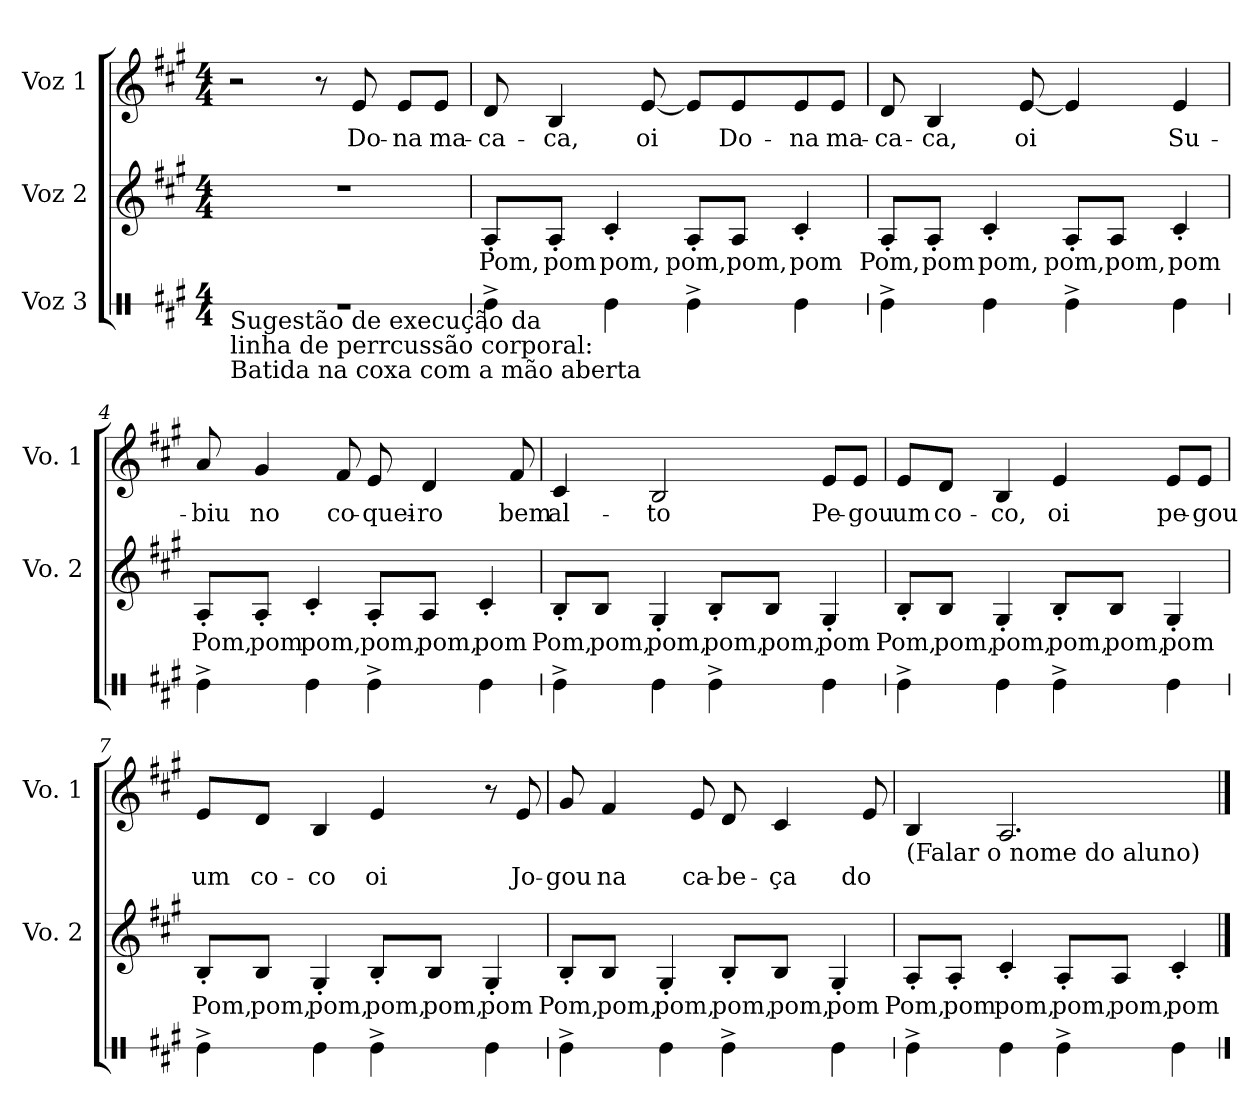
**kern	**kern	**text	**kern	**text
*part3	*part2	*part2	*part1	*part1
*staff3	*staff2	*staff2	*staff1	*staff1
*I"Voz 3	*I"Voz 2	*	*I"Voz 1	*
*	*I'Vo. 2	*	*I'Vo. 1	*
*stria1	*	*	*	*
*clefX	*clefG2	*	*clefG2	*
*k[f#c#g#]	*k[f#c#g#]	*	*k[f#c#g#]	*
*M4/4	*M4/4	*	*M4/4	*
*MM100	*MM100	*	*MM100	*
=1	=1	=1	=1	=1
!LO:TX:b:t=Sugestão de execução da	!	!	!	!
!LO:TX:b:t=linha de perrcussão corporal&colon;	!	!	!	!
!LO:TX:b:t=Batida na coxa com a mão aberta	!	!	!	!
1r	1r	.	2r	.
.	.	.	8r	.
!	!	!	!	!LO:LY:b
.	.	.	8e/	Do-
!	!	!	!	!LO:LY:b
.	.	.	8e/L	-na
!	!	!	!	!LO:LY:b
.	.	.	8e/J	ma-
=2	=2	=2	=2	=2
!	!	!LO:LY:b	!	!LO:LY:b
4Re^\	8A'/L	Pom,	8d/	-ca-
!	!	!LO:LY:b	!	!LO:LY:b
.	8A'/J	pom	4B/	-ca,
!	!	!LO:LY:b	!	!
4Re\	4c#'/	pom,	.	.
!	!	!	!	!LO:LY:b
.	.	.	[8e/	oi
!	!	!LO:LY:b	!	!
4Re^\	8A'/L	pom,	8e/L]	.
!	!	!LO:LY:b	!	!LO:LY:b
.	8A/J	pom,	8e/	Do-
!	!	!LO:LY:b	!	!LO:LY:b
4Re\	4c#'/	pom	8e/	-na
!	!	!	!	!LO:LY:b
.	.	.	8e/J	ma-
=3	=3	=3	=3	=3
!	!	!LO:LY:b	!	!LO:LY:b
4Re^\	8A'/L	Pom,	8d/	-ca-
!	!	!LO:LY:b	!	!LO:LY:b
.	8A'/J	pom	4B/	-ca,
!	!	!LO:LY:b	!	!
4Re\	4c#'/	pom,	.	.
!	!	!	!	!LO:LY:b
.	.	.	[8e/	oi
!	!	!LO:LY:b	!	!
4Re^\	8A'/L	pom,	4e/]	.
!	!	!LO:LY:b	!	!
.	8A/J	pom,	.	.
!	!	!LO:LY:b	!	!LO:LY:b
4Re\	4c#'/	pom	4e/	Su-
!!LO:LB:g=z
=4	=4	=4	=4	=4
!	!	!LO:LY:b	!	!LO:LY:b
4Re^\	8A'/L	Pom,	8a/	-biu
!	!	!LO:LY:b	!	!LO:LY:b
.	8A'/J	pom	4g#/	no
!	!	!LO:LY:b	!	!
4Re\	4c#'/	pom,	.	.
!	!	!	!	!LO:LY:b
.	.	.	8f#/	co-
!	!	!LO:LY:b	!	!LO:LY:b
4Re^\	8A'/L	pom,	8e/	-quei-
!	!	!LO:LY:b	!	!LO:LY:b
.	8A/J	pom,	4d/	-ro
!	!	!LO:LY:b	!	!
4Re\	4c#'/	pom	.	.
!	!	!	!	!LO:LY:b
.	.	.	8f#/	bem
=5	=5	=5	=5	=5
!	!	!LO:LY:b	!	!LO:LY:b
4Re^\	8B'/L	Pom,	4c#/	al-
!	!	!LO:LY:b	!	!
.	8B/J	pom,	.	.
!	!	!LO:LY:b	!	!LO:LY:b
4Re\	4G#'/	pom,	2B/	-to
!	!	!LO:LY:b	!	!
4Re^\	8B'/L	pom,	.	.
!	!	!LO:LY:b	!	!
.	8B/J	pom,	.	.
!	!	!LO:LY:b	!	!LO:LY:b
4Re\	4G#'/	pom	8e/L	Pe-
!	!	!	!	!LO:LY:b
.	.	.	8e/J	-gou
!!LO:LB:g=z
=6	=6	=6	=6	=6
!	!	!LO:LY:b	!	!LO:LY:b
4Re^\	8B'/L	Pom,	8e/L	um
!	!	!LO:LY:b	!	!LO:LY:b
.	8B/J	pom,	8d/J	co-
!	!	!LO:LY:b	!	!LO:LY:b
4Re\	4G#'/	pom,	4B/	-co,
!	!	!LO:LY:b	!	!LO:LY:b
4Re^\	8B'/L	pom,	4e/	oi
!	!	!LO:LY:b	!	!
.	8B/J	pom,	.	.
!	!	!LO:LY:b	!	!LO:LY:b
4Re\	4G#'/	pom	8e/L	pe-
!	!	!	!	!LO:LY:b
.	.	.	8e/J	-gou
=7	=7	=7	=7	=7
!	!	!LO:LY:b	!	!LO:LY:b
4Re^\	8B'/L	Pom,	8e/L	um
!	!	!LO:LY:b	!	!LO:LY:b
.	8B/J	pom,	8d/J	co-
!	!	!LO:LY:b	!	!LO:LY:b
4Re\	4G#'/	pom,	4B/	-co
!	!	!LO:LY:b	!	!LO:LY:b
4Re^\	8B'/L	pom,	4e/	oi
!	!	!LO:LY:b	!	!
.	8B/J	pom,	.	.
!	!	!LO:LY:b	!	!
4Re\	4G#'/	pom	8r	.
!	!	!	!	!LO:LY:b
.	.	.	8e/	Jo-
!!LO:LB:g=z
=8	=8	=8	=8	=8
!	!	!LO:LY:b	!	!LO:LY:b
4Re^\	8B'/L	Pom,	8g#/	-gou
!	!	!LO:LY:b	!	!LO:LY:b
.	8B/J	pom,	4f#/	na
!	!	!LO:LY:b	!	!
4Re\	4G#'/	pom,	.	.
!	!	!	!	!LO:LY:b
.	.	.	8e/	ca-
!	!	!LO:LY:b	!	!LO:LY:b
4Re^\	8B'/L	pom,	8d/	-be-
!	!	!LO:LY:b	!	!LO:LY:b
.	8B/J	pom,	4c#/	-ça
!	!	!LO:LY:b	!	!
4Re\	4G#'/	pom	.	.
!	!	!	!	!LO:LY:b
.	.	.	8e/	do
=9	=9	=9	=9	=9
!	!	!	!LO:TX:b:t=(Falar o nome do aluno)	!
!	!	!LO:LY:b	!	!
4Re^\	8A'/L	Pom,	4B/	.
!	!	!LO:LY:b	!	!
.	8A'/J	pom	.	.
!	!	!LO:LY:b	!	!
4Re\	4c#'/	pom,	2.A/	.
!	!	!LO:LY:b	!	!
4Re^\	8A'/L	pom,	.	.
!	!	!LO:LY:b	!	!
.	8A/J	pom,	.	.
!	!	!LO:LY:b	!	!
4Re\	4c#'/	pom	.	.
==	==	==	==	==
*-	*-	*-	*-	*-
